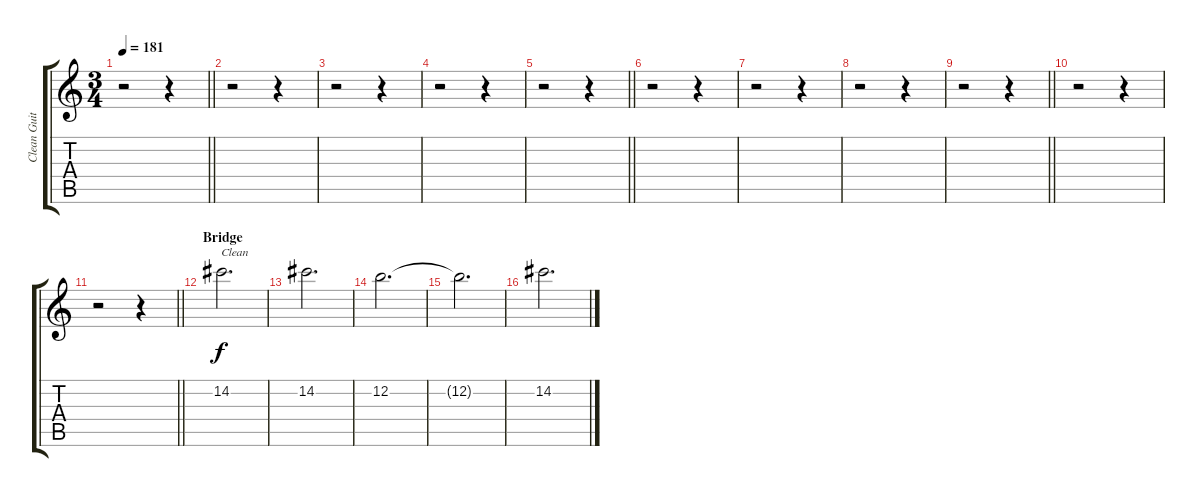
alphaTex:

\track ("Clean Guitar" "Clean Guit") {instrument electricguitarclean}
\staff {score tabs}
\tuning (E4 B3 G3 D3 A2 D2) {hide}
\ts (3 4)
\tempo 181
\clef g2
\barLineRight lightlight
\ks c
r.2{dy f} r.4 |
r.2 r.4 |
r.2 r.4 |
r.2 r.4 |
\barLineRight lightlight
r.2 r.4 |
r.2 r.4 |
r.2 r.4 |
r.2 r.4 |
\barLineRight lightlight
r.2 r.4 |
r.2 r.4 |
\barLineRight lightlight
r.2 r.4 |
\section ("" "Bridge")
14.2.2{d txt "Clean" volume 16 balance 4 instrument electricguitarclean} |
14.2.2{d} |
12.2.2{d} |
12.2{t}.2{d} |
14.2.2{d}
